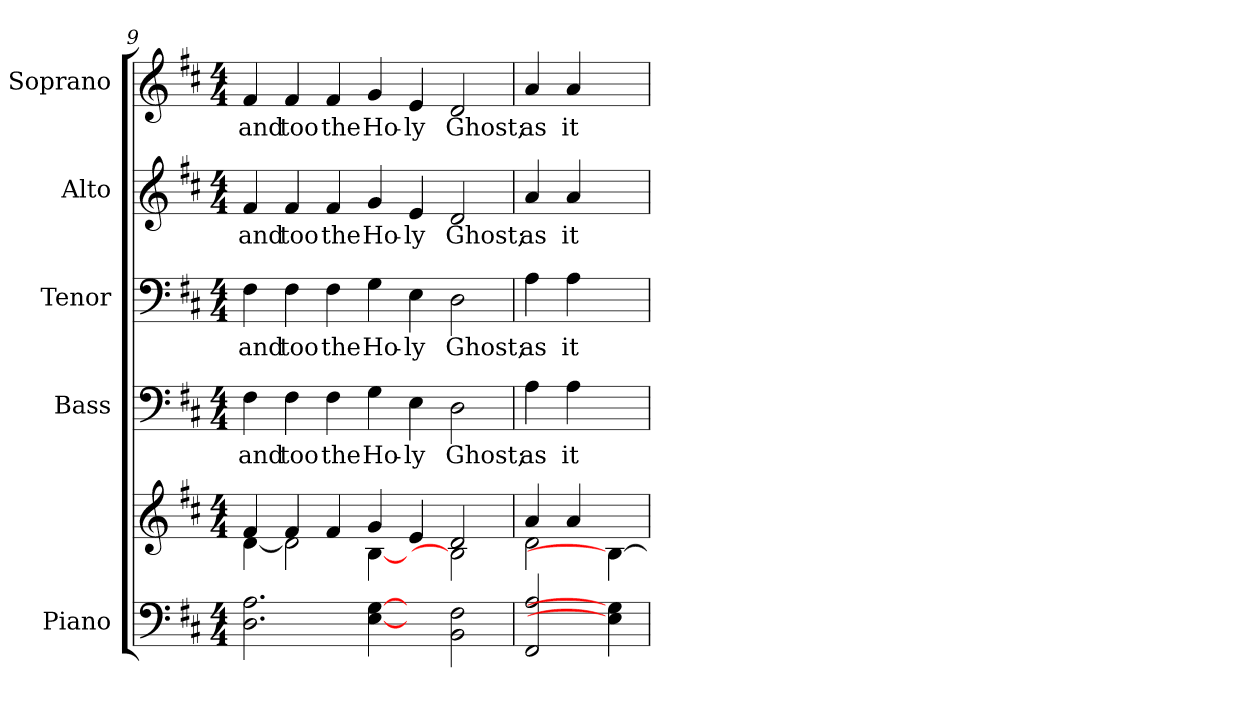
**kern	**kern	**kern	**text	**kern	**text	**kern	**text	**kern	**text
*part5	*part5	*part4	*part4	*part3	*part3	*part2	*part2	*part1	*part1
*staff6	*staff5	*staff4	*staff4	*staff3	*staff3	*staff2	*staff2	*staff1	*staff1
*I"Piano	*	*I"Bass	*	*I"Tenor	*	*I"Alto	*	*I"Soprano	*
*I'Pno.	*	*I'B.	*	*I'T.	*	*I'A.	*	*I'S.	*
!!LO:PB:g=z
*clefF4	*clefG2	*clefF4	*	*clefF4	*	*clefG2	*	*clefG2	*
*k[f#c#]	*k[f#c#]	*k[f#c#]	*	*k[f#c#]	*	*k[f#c#]	*	*k[f#c#]	*
*D:	*D:	*D:	*	*D:	*	*D:	*	*D:	*
*M4/4	*M4/4	*M4/4	*	*M4/4	*	*M4/4	*	*M4/4	*
=9	=9	=9	=9	=9	=9	=9	=9	=9	=9
*	*^	*	*	*	*	*	*	*	*
!	!	!	!	!LO:LY:b:color=#000000	!	!	!	!	!	!
!	!	!	!	!	!	!LO:LY:b:color=#000000	!	!	!	!
!	!	!	!	!	!	!	!	!LO:LY:b:color=#000000	!	!
!	!	!	!	!	!	!	!	!	!	!LO:LY:b:color=#000000
2.Di\ 2.Ai	4f#i/	[<4di\	4F#i\	and	4F#i\	and	4f#i/	and	4f#i/	and
!	!	!	!	!LO:LY:b:color=#000000	!	!	!	!	!	!
!	!	!	!	!	!	!LO:LY:b:color=#000000	!	!	!	!
!	!	!	!	!	!	!	!	!LO:LY:b:color=#000000	!	!
!	!	!	!	!	!	!	!	!	!	!LO:LY:b:color=#000000
.	4f#i/	2di\]	4F#i\	too	4F#i\	too	4f#i/	too	4f#i/	too
!	!	!	!	!LO:LY:b:color=#000000	!	!	!	!	!	!
!	!	!	!	!	!	!LO:LY:b:color=#000000	!	!	!	!
!	!	!	!	!	!	!	!	!LO:LY:b:color=#000000	!	!
!	!	!	!	!	!	!	!	!	!	!LO:LY:b:color=#000000
.	4f#i/	.	4F#i\	the	4F#i\	the	4f#i/	the	4f#i/	the
!	!	!	!	!LO:LY:b:color=#000000	!	!	!	!	!	!
!	!	!	!	!	!	!LO:LY:b:color=#000000	!	!	!	!
!	!	!	!	!	!	!	!	!LO:LY:b:color=#000000	!	!
!	!	!	!	!	!	!	!	!	!	!LO:LY:b:color=#000000
[4Ei\ [4Gi	4gi/	[<4Bi\	4Gi\	Ho-	4Gi\	Ho-	4gi/	Ho-	4gi/	Ho-
!	!	!	!	!LO:LY:b:color=#000000	!	!	!	!	!	!
!	!	!	!	!	!	!LO:LY:b:color=#000000	!	!	!	!
!	!	!	!	!	!	!	!	!LO:LY:b:color=#000000	!	!
!	!	!	!	!	!	!	!	!	!	!LO:LY:b:color=#000000
4ryy	4ei/	4ryy	4Ei\	-ly	4Ei\	-ly	4ei/	-ly	4ei/	-ly
!	!	!	!	!LO:LY:b:color=#000000	!	!	!	!	!	!
!	!	!	!	!	!	!LO:LY:b:color=#000000	!	!	!	!
!	!	!	!	!	!	!	!	!LO:LY:b:color=#000000	!	!
!	!	!	!	!	!	!	!	!	!	!LO:LY:b:color=#000000
2BBi\ 2F#i	2di/	2Bi\]	2Di\	Ghost;	2Di\	Ghost;	2di/	Ghost;	2di/	Ghost;
!!LO:PB:g=z
=10	=10	=10	=10	=10	=10	=10	=10	=10	=10	=10
!	!	!	!	!LO:LY:b:color=#000000	!	!	!	!	!	!
!	!	!	!	!	!	!LO:LY:b:color=#000000	!	!	!	!
!	!	!	!	!	!	!	!	!LO:LY:b:color=#000000	!	!
!	!	!	!	!	!	!	!	!	!	!LO:LY:b:color=#000000
2FF#i/ 2Ai	4ai/	2di\	4Ai\	as	4Ai\	as	4ai/	as	4ai/	as
!	!	!	!	!LO:LY:b:color=#000000	!	!	!	!	!	!
!	!	!	!	!	!	!LO:LY:b:color=#000000	!	!	!	!
!	!	!	!	!	!	!	!	!LO:LY:b:color=#000000	!	!
!	!	!	!	!	!	!	!	!	!	!LO:LY:b:color=#000000
.	4ai/	.	4Ai\	it	4Ai\	it	4ai/	it	4ai/	it
4Ei\] 4Gi]	4ryy	4Bi\_	4ryy	.	4ryy	.	4ryy	.	4ryy	.
*	*v	*v	*	*	*	*	*	*	*	*
=	=	=	=	=	=	=	=	=	=
*-	*-	*-	*-	*-	*-	*-	*-	*-	*-
